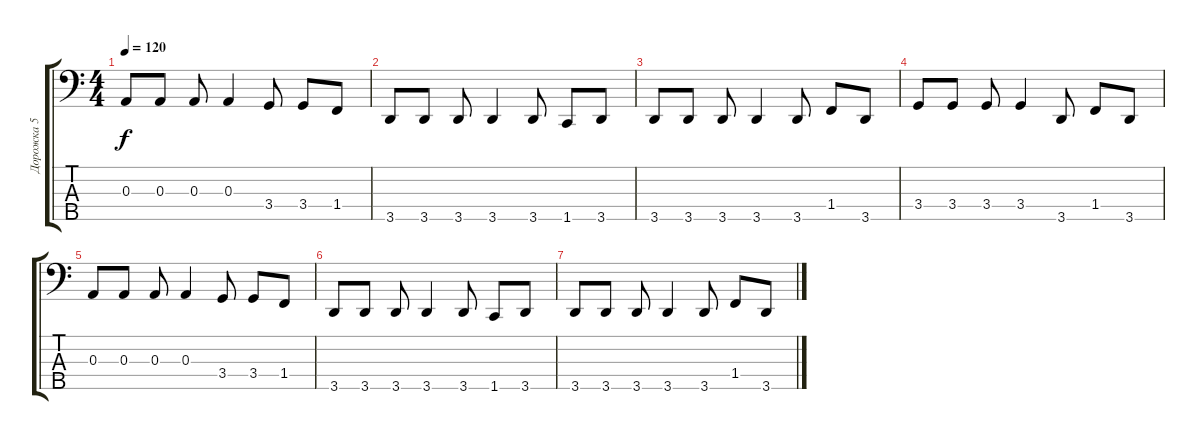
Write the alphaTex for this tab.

\track ("Дорожка 5" "Дорожка 5") {instrument electricbassfinger}
\staff {score tabs}
\tuning (G2 D2 A1 E1 B0) {hide}
\ts (4 4)
\tempo 120
\clef f4
\ks c
0.3.8{dy f} 0.3.8 0.3.8 0.3.4 3.4.8 3.4.8 1.4.8 |
3.5.8 3.5.8 3.5.8 3.5.4 3.5.8 1.5.8 3.5.8 |
3.5.8 3.5.8 3.5.8 3.5.4 3.5.8 1.4.8 3.5.8 |
3.4.8 3.4.8 3.4.8 3.4.4 3.5.8 1.4.8 3.5.8 |
0.3.8 0.3.8 0.3.8 0.3.4 3.4.8 3.4.8 1.4.8 |
3.5.8 3.5.8 3.5.8 3.5.4 3.5.8 1.5.8 3.5.8 |
3.5.8 3.5.8 3.5.8 3.5.4 3.5.8 1.4.8 3.5.8
